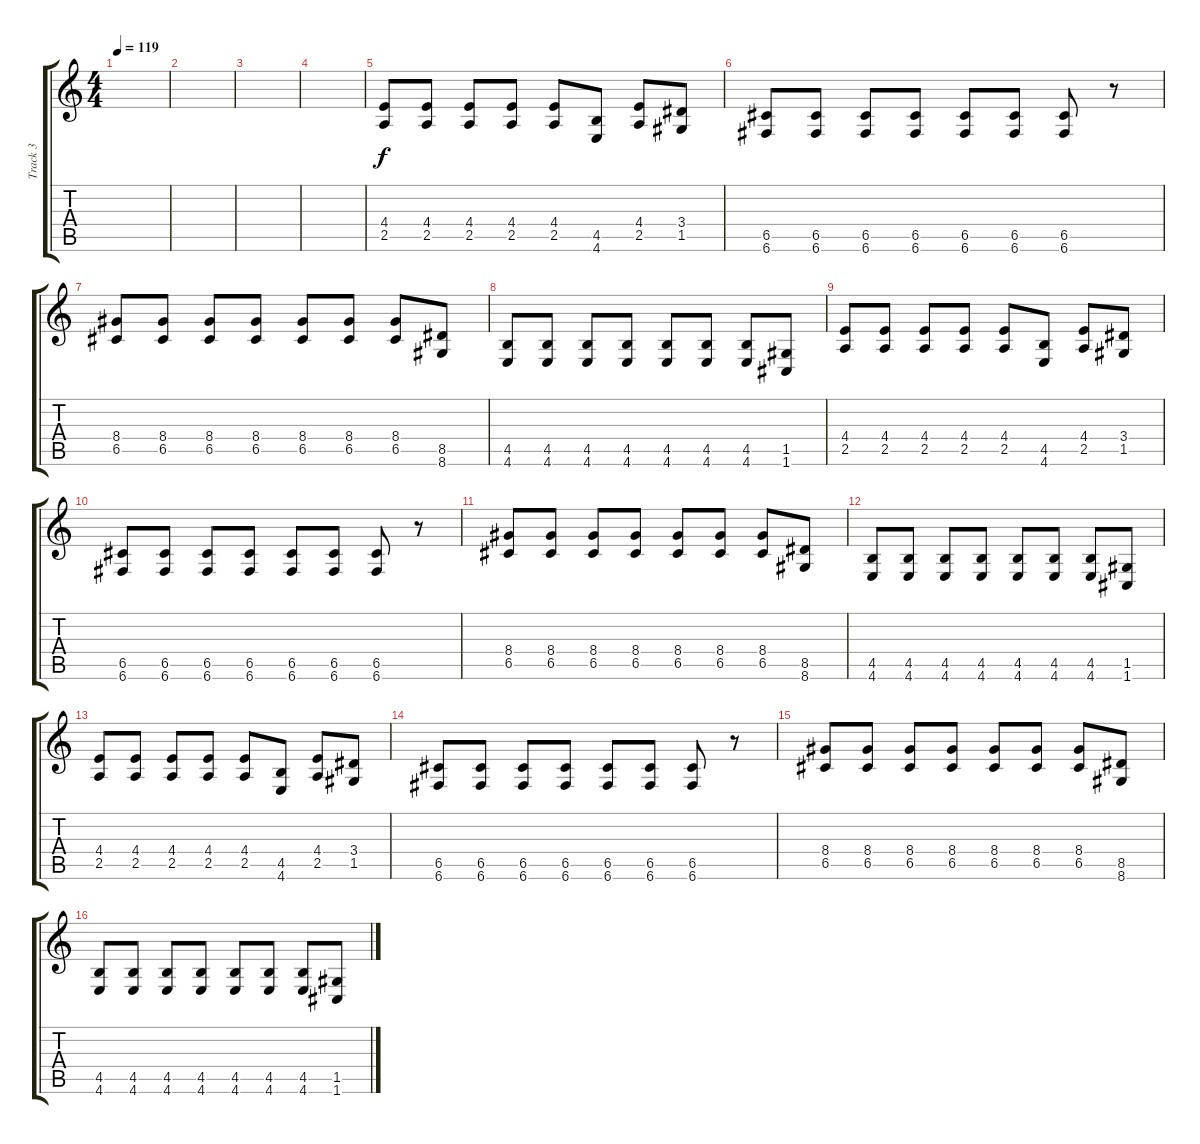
\track ("Track 3" "Track 3") {instrument distortionguitar}
\staff {score tabs}
\tuning (D4 A3 F3 C3 G2 C2) {hide}
\ts (4 4)
\tempo 119
\clef g2
\ks c
|
|
|
|
(4.4 2.5).8{instrument overdrivenguitar} (4.4 2.5).8 (4.4 2.5).8 (4.4 2.5).8 (4.4 2.5).8 (4.5 4.6).8 (4.4 2.5).8 (3.4 1.5).8 |
(6.5 6.6).8 (6.5 6.6).8 (6.5 6.6).8 (6.5 6.6).8 (6.5 6.6).8 (6.5 6.6).8 (6.5 6.6).8 r.8 |
(8.4 6.5).8 (8.4 6.5).8 (8.4 6.5).8 (8.4 6.5).8 (8.4 6.5).8 (8.4 6.5).8 (8.4 6.5).8 (8.5 8.6).8 |
(4.5 4.6).8 (4.5 4.6).8 (4.5 4.6).8 (4.5 4.6).8 (4.5 4.6).8 (4.5 4.6).8 (4.5 4.6).8 (1.5 1.6).8 |
(4.4 2.5).8{instrument distortionguitar} (4.4 2.5).8 (4.4 2.5).8 (4.4 2.5).8 (4.4 2.5).8 (4.5 4.6).8 (4.4 2.5).8 (3.4 1.5).8 |
(6.5 6.6).8 (6.5 6.6).8 (6.5 6.6).8 (6.5 6.6).8 (6.5 6.6).8 (6.5 6.6).8 (6.5 6.6).8 r.8 |
(8.4 6.5).8 (8.4 6.5).8 (8.4 6.5).8 (8.4 6.5).8 (8.4 6.5).8 (8.4 6.5).8 (8.4 6.5).8 (8.5 8.6).8 |
(4.5 4.6).8 (4.5 4.6).8 (4.5 4.6).8 (4.5 4.6).8 (4.5 4.6).8 (4.5 4.6).8 (4.5 4.6).8 (1.5 1.6).8 |
(4.4 2.5).8{instrument overdrivenguitar} (4.4 2.5).8 (4.4 2.5).8 (4.4 2.5).8 (4.4 2.5).8 (4.5 4.6).8 (4.4 2.5).8 (3.4 1.5).8 |
(6.5 6.6).8 (6.5 6.6).8 (6.5 6.6).8 (6.5 6.6).8 (6.5 6.6).8 (6.5 6.6).8 (6.5 6.6).8 r.8 |
(8.4 6.5).8 (8.4 6.5).8 (8.4 6.5).8 (8.4 6.5).8 (8.4 6.5).8 (8.4 6.5).8 (8.4 6.5).8 (8.5 8.6).8 |
(4.5 4.6).8 (4.5 4.6).8 (4.5 4.6).8 (4.5 4.6).8 (4.5 4.6).8 (4.5 4.6).8 (4.5 4.6).8 (1.5 1.6).8
